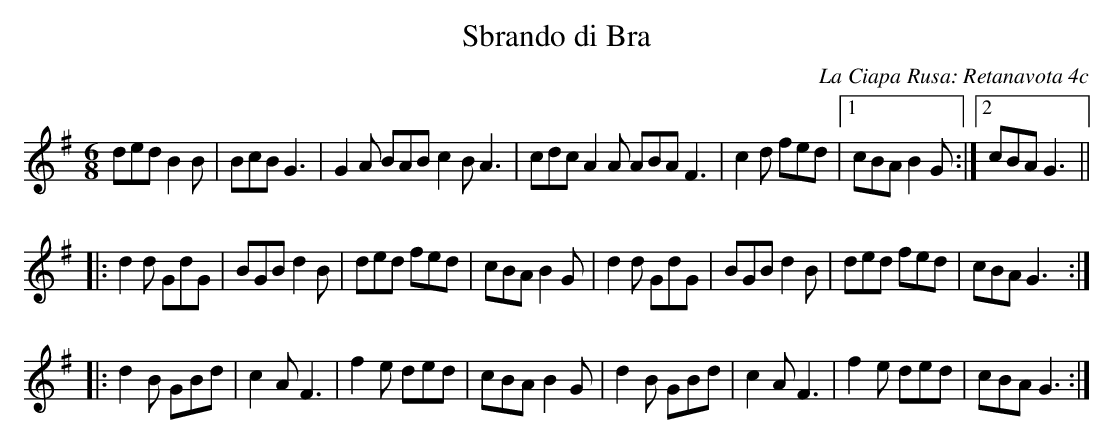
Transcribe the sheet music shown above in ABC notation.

X:1
T:Sbrando di Bra
C:La Ciapa Rusa: Retanavota 4c
M:6/8
L:1/8
K:G
ded B2B|BcB G3|G2A BAB c2B A3|\
cdc A2A ABA F3|c2d fed|1 cBA B2G:|2 cBA G3||
|:d2d GdG|BGB d2B|ded fed|cBA B2G|\
d2d GdG|BGB d2B|ded fed|cBA G3:|
|:d2B GBd|c2A F3|f2e ded|cBA B2G|\
d2B GBd|c2A F3|f2e ded|cBA G3:|
